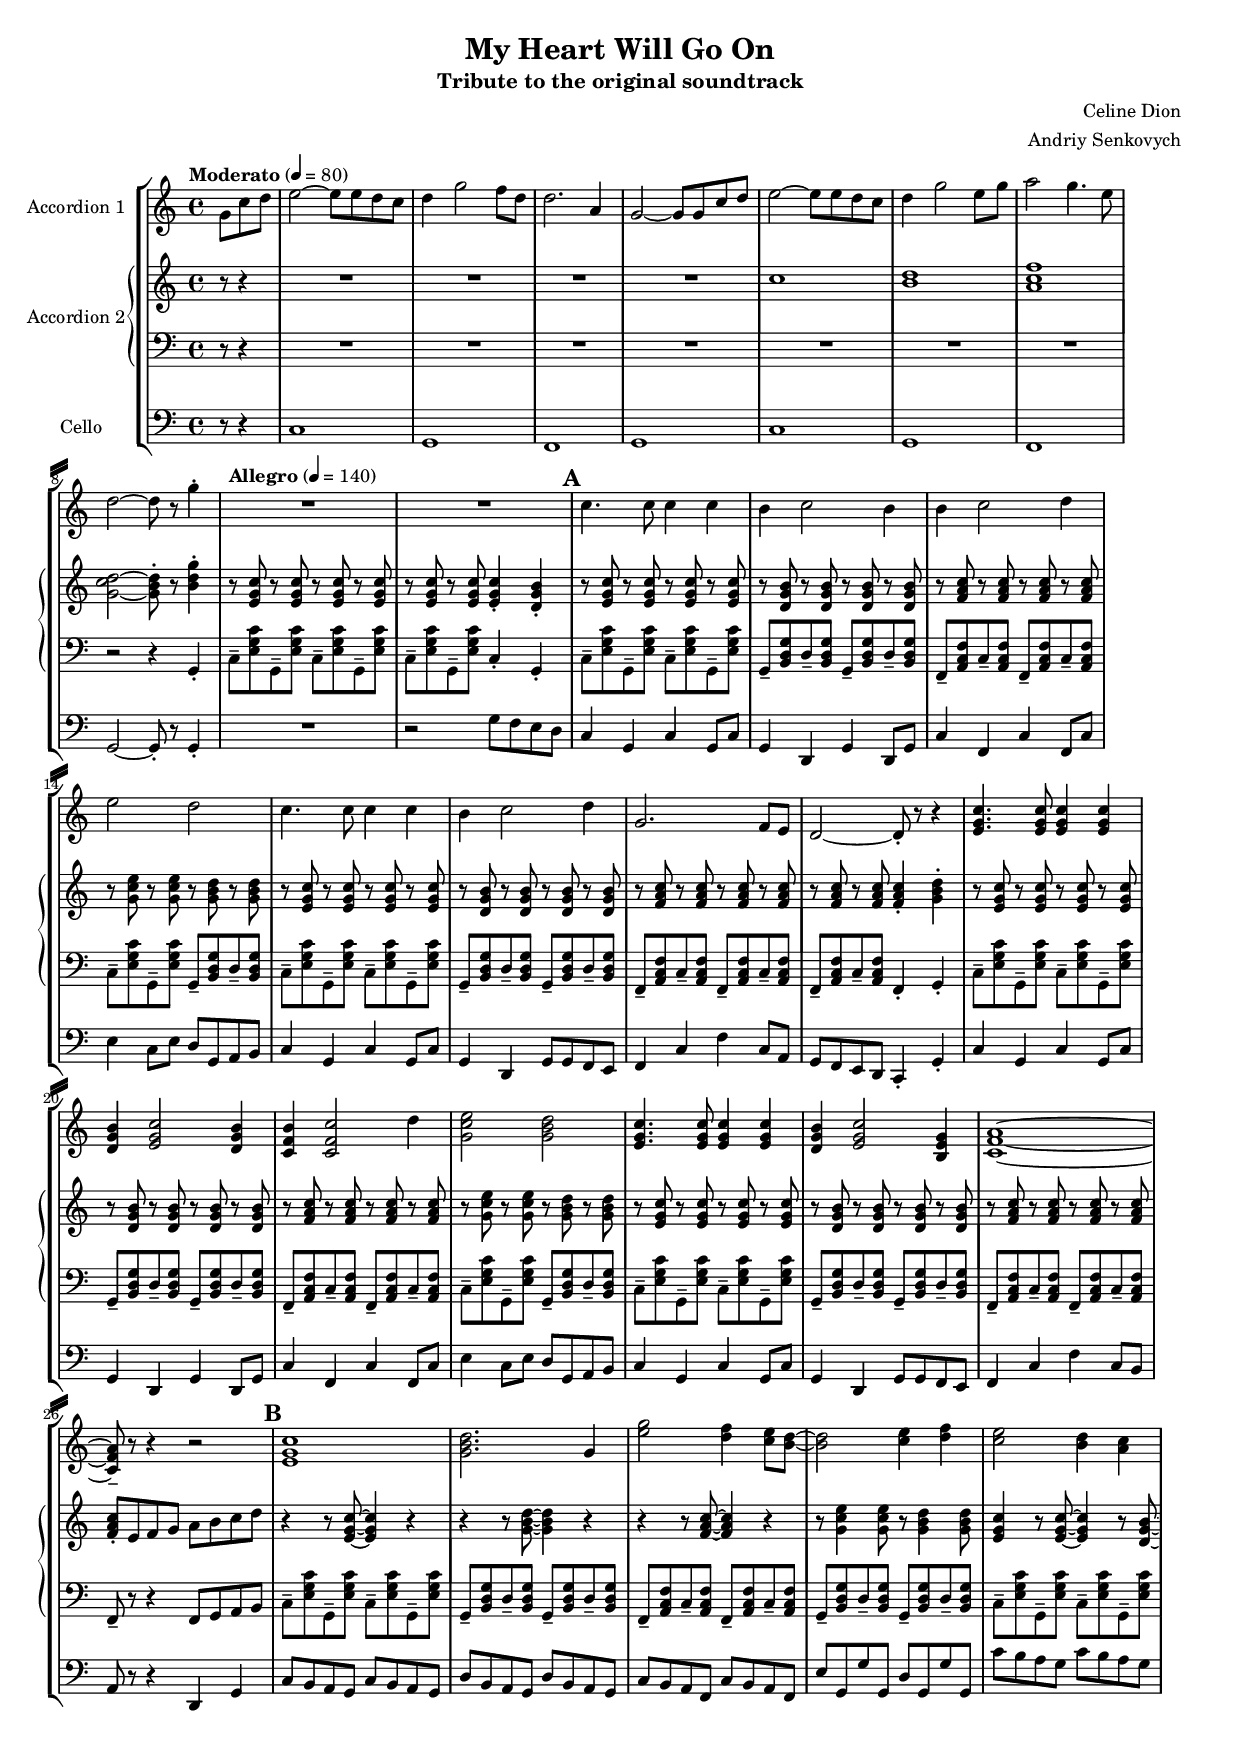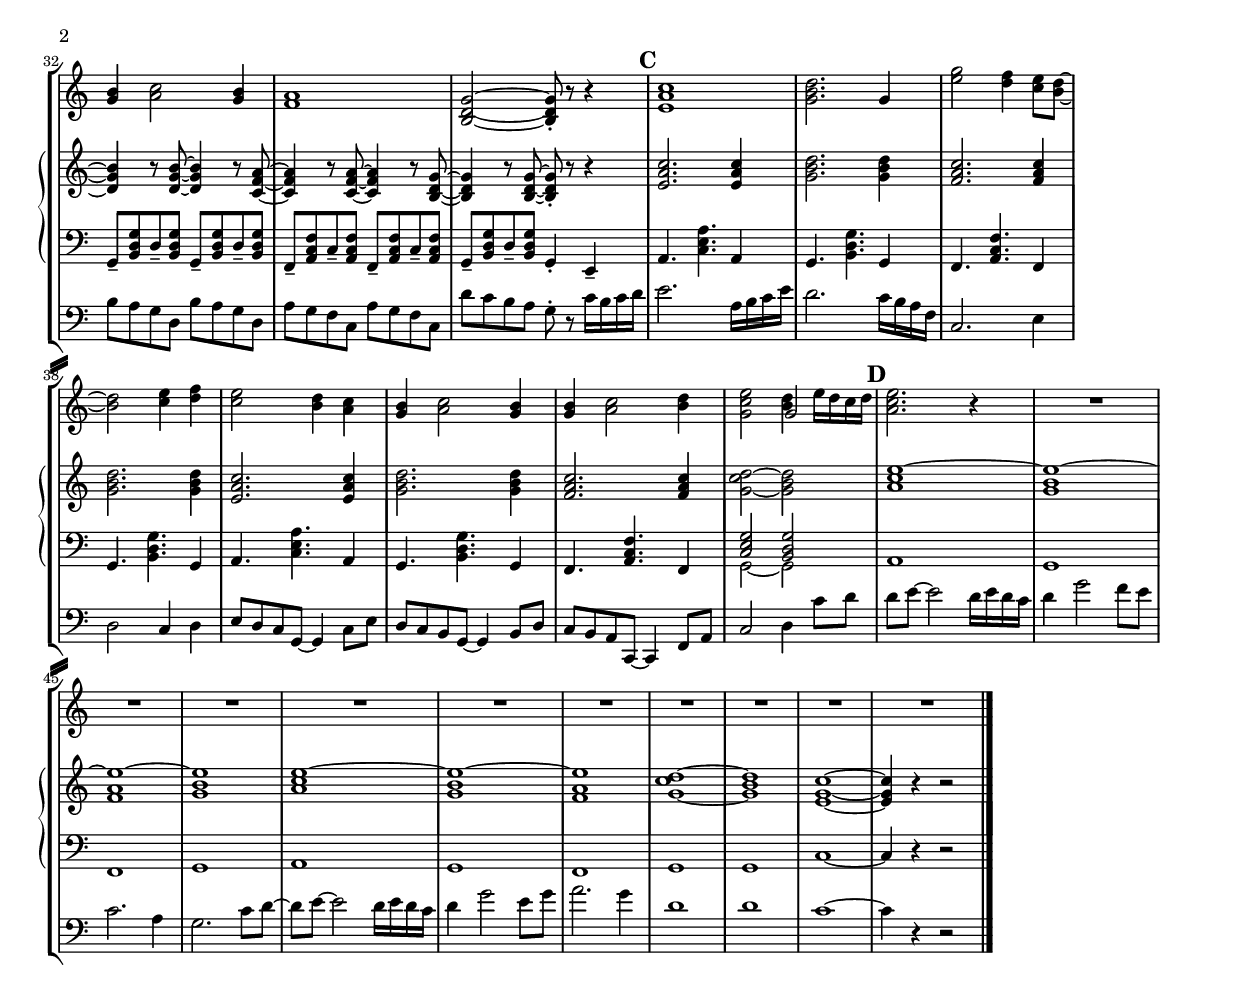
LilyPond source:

\version "2.10.0"
\include "deutsch.ly"
\header {
	composer = "Celine Dion"
	subtitle = "Tribute to the original soundtrack"
	title = "My Heart Will Go On"
	subsubtitle = ""
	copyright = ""
	arranger = "Andriy Senkovych"
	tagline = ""
}

#(set-global-staff-size 16)

\include "src/settings.ly"
discant = \markup {
  \musicglyph #"accordion.accDiscant"
}
dot = \markup {
  \musicglyph #"accordion.accDot"
}

\layout { ragged-right = ##t }

% 16 voets register
accBasson = ^\markup {
  \combine
  \discant
  \raise #0.5 \dot
}

% een korig 8 en 16 voets register
accBandon = ^\markup {
  \combine
  \discant
  \combine
  \raise #0.5 \dot
  \raise #1.5 \dot
}

accVCello = ^\markup {
  \combine
  \discant
  \combine
  \raise #0.5 \dot
  \combine
  \raise #1.5 \dot
  \translate #'(1 . 0) \raise #1.5 \dot
}

% 4-8-16 voets register
accHarmon = ^\markup {
  \combine
  \discant
  \combine
  \raise #0.5 \dot
  \combine
  \raise #1.5 \dot
  \raise #2.5 \dot
}

accTrombon = ^\markup {
  \combine
  \discant
  \combine
  \raise #0.5 \dot
  \combine
  \raise #1.5 \dot
  \combine
  \translate #'(1 . 0) \raise #1.5 \dot
  \translate #'(-1 . 0) \raise #1.5 \dot
}

% eenkorig 4 en 16 voets register
accOrgan = ^\markup {
  \combine
  \discant
  \combine
  \raise #0.5 \dot
  \raise #2.5 \dot
}

accMaster = ^\markup {
  \combine
  \discant
  \combine
  \raise #0.5 \dot
  \combine
  \raise #1.5 \dot
  \combine
  \translate #'(1 . 0) \raise #1.5 \dot
  \combine
  \translate #'(-1 . 0) \raise #1.5 \dot
  \raise #2.5 \dot
}

accAccord = ^\markup {
  \combine
  \discant
  \combine
  \raise #1.5 \dot
  \combine
  \translate #'(1 . 0) \raise #1.5 \dot
  \combine
  \translate #'(-1 . 0) \raise #1.5 \dot
  \raise #2.5 \dot
}

accMusette = ^\markup {
  \combine
  \discant
  \combine
  \raise #1.5 \dot
  \combine
  \translate #'(1 . 0) \raise #1.5 \dot
  \translate #'(-1 . 0) \raise #1.5 \dot
}

accCeleste = ^\markup {
  \combine
  \discant
  \combine
  \raise #1.5 \dot
  \translate #'(-1 . 0) \raise #1.5 \dot
}

accOboe = ^\markup {
  \combine
  \discant
  \combine
  \raise #1.5 \dot
  \raise #2.5 \dot
}

accClarin = ^\markup {
  \combine
  \discant
  \raise #1.5 \dot
}

accPiccolo = ^\markup {
  \combine
  \discant 
  \raise #2.5 \dot
}

accViolin = ^\markup {
  \combine
  \discant
  \combine
  \raise #1.5 \dot
  \combine
  \translate #'(1 . 0) \raise #1.5 \dot
  \raise #2.5 \dot
}


accordionOne = \new Staff {
  \tag #'score \set Staff.instrumentName = "Accordion 1"
  \defaultKey
  \defaultTime
  \tag #'score \tag #'part \relative a' {
    \aTempo
    \partial 4. g8 c d
    e2~ e8 e d c
    d4 g2 f8 d
    d2. a4
    g2~ g8 g c d
    e2~ e8 e d c
    d4 g2 e8 g
    a2 g4. e8
    d2~ d8 r8 g4-.

    \bTempo

    R1*2

    \mark \default

    c,4. c8 c4 c4
    h4 c2 h4
    h4 c2 d4
    e2 d2

    c4. c8 c4 c4
    h4 c2 d4
    g,2. f8 e
    d2~ d8-. r8 r4

    <e g c>4. <e g c>8 <e g c>4 <e g c>4
    <d g h>4 <e g c>2 <d g h>4
    <c f h>4 <c f c'>2 d'4
    <g, c e>2 <g h d>2

    <e g c>4. <e g c>8 <e g c>4 <e g c>4
    <d g h>4 <e g c>2 <h e g>4
    <c f a>1~
    <c f a>8-- r8 r4 r2

    \mark \default

    <e g c>1
    <g h d>2. g4
    <e' g>2 <d f>4 <c e>8 <h d>8~
    <h d>2 <c e>4 <d f>4

    <c e>2 <h d>4 <a c>4
    <g h>4 <a c>2 <g h>4
    <f a>1
    <h, d g>2~ <h d g>8-. r8 r4

    <e a c>1
    <g h d>2. g4
    <e' g>2 <d f>4 <c e>8 <h d>8~
    <h d>2 <c e>4 <d f>4

    <c e>2 <h d>4 <a c>4
    <g h>4 <a c>2 <g h>4
    <g h>4 <a c>2 <h d>4
    <g c e>2 << { g2 }    \\ { <h d>4 e16 d c d }  >>

    \mark \default

    <a c e>2. r4

    R1*10

    \bar "|."
  }
}

accordionTwo = \new Staff {
  \defaultKey
  \defaultTime
  \tag #'score \tag #'part \relative c' {
    \aTempo
    \partial 4. r8 r4
    R1*4
    c'1
    <h d>1
    <a c f>1
    <g c d>2~ <g h d>8-. r8 <h d g>4-.

    \bTempo

    r8 <e, g c>8 \repeat unfold 3 {r8 <e g c>8}
    \repeat unfold 2 {r8 <e g c>8} <e g c>4-. <d g h>4-.

    \mark \default
    \repeat unfold 4 {r8 <e g c>8}
    \repeat unfold 4 {r8 <d g h>8}
    \repeat unfold 4 {r8 <f a c>8}
    \repeat unfold 2 {r8 <g c e>8} \repeat unfold 2 {r8 <g h d>8}

    \repeat unfold 4 {r8 <e g c>8}
    \repeat unfold 4 {r8 <d g h>8}
    \repeat unfold 4 {r8 <f a c>8}
    \repeat unfold 2 {r8 <f a c>8} <f a c>4-. <g h d>4-.

    \repeat unfold 4 {r8 <e g c>8}
    \repeat unfold 4 {r8 <d g h>8}
    \repeat unfold 4 {r8 <f a c>8}
    \repeat unfold 2 {r8 <g c e>8} \repeat unfold 2 {r8 <g h d>8}

    \repeat unfold 4 {r8 <e g c>8}
    \repeat unfold 4 {r8 <d g h>8}
    \repeat unfold 4 {r8 <f a c>8}
    <f a c>8-. e f g a h c d

    \mark \default

    r4 r8 <e, g c>8~ <e g c>4 r4
    r4 r8 <g h d>8~ <g h d>4 r4
    r4 r8 <f a c>8~ <f a c>4 r4
    r8 <g c e>4 <g c e>8 r8 <g h d>4 <g h d>8

    <e g c>4 r8 <e g c>8~ <e g c>4 r8 <d g h>8~
    <d g h>4 r8 <d g h>8~ <d g h>4 r8 <c f a>8~
    <c f a>4 r8 <c f a>8~ <c f a>4 r8 <h d g>8~
    <h d g>4 r8 <h d g>8~ <h d g>8-. r8 r4

    \mark \default

    <e a c>2. <e a c>4
    <g h d>2. <g h d>4
    <f a c>2. <f a c>4
    <g h d>2. <g h d>4

    <e a c>2. <e a c>4
    <g h d>2. <g h d>4
    <f a c>2. <f a c>4
    <g c d>2~ <g h d>2

    \mark \default

    <a c e>1~
    <g h e>1~
    <f a e'>1~
    <g h e>1

    <a c e>1~
    <g h e>1~
    <f a e'>1
    <g c d>1~
    <g h d>1
    <e g c>1~
    <e g c>4 r4 r2

    \bar "|."
  } 
}

accordionBass = \new Staff {
  \defaultKey
  \defaultTime
  \clef bass
  \tag #'score \tag #'part \relative c {
    \aTempo
    \partial 4. r8 r4
    R1*7
    r2 r4 g4-.

    \bTempo

    c8-- <e g c>8 g,8-- <e' g c>8 c8-- <e g c>8 g,8-- <e' g c>8
    c8-- <e g c>8 g,8-- <e' g c>8 c4-. g4-.

    \mark \default

    c8--  <e g c>8 g,8-- <e' g c>8 c8-- <e g c>8 g,8-- <e' g c>8
    g,8-- <h d g>8 d8--  <h  d g>8 g8-- <h d g>8 d8--  <h  d g>8
    f8--  <a c f>8 c8--  <a  c f>8 f8-- <a c f>8 c8--  <a  c f>8 
    c8--  <e g c>8 g,8-- <e' g c>8 g,8-- <h d g>8 d8--  <h  d g>8

    c8--  <e g c>8 g,8-- <e' g c>8 c8-- <e g c>8 g,8-- <e' g c>8
    g,8-- <h d g>8 d8--  <h  d g>8 g8-- <h d g>8 d8--  <h  d g>8
    f8--  <a c f>8 c8--  <a  c f>8 f8-- <a c f>8 c8--  <a  c f>8 
    f8--  <a c f>8 c8--  <a  c f>8 f4-. g4-.

    c8--  <e g c>8 g,8-- <e' g c>8 c8-- <e g c>8 g,8-- <e' g c>8
    g,8-- <h d g>8 d8--  <h  d g>8 g8-- <h d g>8 d8--  <h  d g>8
    f8--  <a c f>8 c8--  <a  c f>8 f8-- <a c f>8 c8--  <a  c f>8 
    c8--  <e g c>8 g,8-- <e' g c>8 g,8-- <h d g>8 d8--  <h  d g>8

    c8--  <e g c>8 g,8-- <e' g c>8 c8-- <e g c>8 g,8-- <e' g c>8
    g,8-- <h d g>8 d8--  <h  d g>8 g8-- <h d g>8 d8--  <h  d g>8
    f8--  <a c f>8 c8--  <a  c f>8 f8-- <a c f>8 c8--  <a  c f>8 
    f8--  r8 r4 f8 g a h

    \mark \default

    c8--  <e g c>8 g,8-- <e' g c>8 c8-- <e g c>8 g,8-- <e' g c>8
    g,8-- <h d g>8 d8--  <h  d g>8 g8-- <h d g>8 d8--  <h  d g>8
    f8--  <a c f>8 c8--  <a  c f>8 f8-- <a c f>8 c8--  <a  c f>8 
    g8--  <h d g>8 d8--  <h  d g>8 g8-- <h d g>8 d8--  <h  d g>8

    c8--  <e g c>8 g,8-- <e' g c>8 c8-- <e g c>8 g,8-- <e' g c>8
    g,8-- <h d g>8 d8--  <h  d g>8 g8-- <h d g>8 d8--  <h  d g>8
    f8--  <a c f>8 c8--  <a  c f>8 f8-- <a c f>8 c8--  <a  c f>8 
    g8--  <h d g>8 d8--  <h  d g>8 g4-. e4--

    a4. <c e a>4. a4
    g4. <h d g>4. g4
    f4. <a c f>4. f4
    g4. <h d g>4. g4

    a4. <c e a>4. a4
    g4. <h d g>4. g4
    f4. <a c f>4. f4
    << {<c' e g>2 <h d g>2} \\ {g2~ g2} >>

    a1
    g1
    f1
    g1

    a1
    g1
    f1
    g1
    g1
    c1~
    c4 r4 r2

    \bar "|."
  } 
}


cello = \new Staff {
  \tag #'score \set Staff.instrumentName = "Cello"
  \defaultKey
  \defaultTime
  \clef bass
  \tag #'score \tag #'part \relative c {
    \aTempo
    \set Score.skipBars = ##t
    \override Glissando #'style = #'trill
    
    \partial 4. r8 r4
    c1
    g1
    f1
    g1
    c1
    g1
    f1
    g2~ g8-. r8 g4-.

    \bTempo
    R1
    r2 g'8 f e d 

    \mark \default

    c4 g c g8 c
    g4 d g d8 g
    c4 f, c' f,8 c'
    e4 c8 e d8 g, a h

    c4 g c g8 c
    g4 d g8 g f e
    f4 c' f c8 a
    g8 f e d c4-. g'-.

    c4 g c g8 c
    g4 d g d8 g
    c4 f, c' f,8 c'
    e4 c8 e d8 g, a h

    c4 g c g8 c
    g4 d g8 g f e
    f4 c' f c8 h
    a8 r8 r4 d,4 g

    \mark \default

    c8 h a g c h a g
    d' h a g d' h a g
    c h a f c' h a f
    e' g, g' g, d' g, g' g,

    c'8 h a g c h a g
    h a g d h' a g d
    a' g f c a' g f c
    d' c h a g8-. r8 c16 h c d

    \mark \default

    e2. a,16 h c e
    d2. c16 h a f
    c2. e4
    d2~ c4 d

    e8 d c g~ g4 c8 e
    d8 c h g~ g4 h8 d
    c8 h a c,~c4 f8 a
    c2 d4 c'8 d

    \mark \default

    d8 e8~ e2 d16 e d c
    d4 g2 f8 e
    c2. a4
    g2. c8 d~

    d8 e8~ e2 d16 e d c
    d4 g2 e8 g
    a2. g4
    d1
    d1~
    c1~
    c4 r4 r2

    \bar "|."
  } 
}


{
  \set Score.markFormatter = #format-mark-box-numbers
  \new StaffGroup <<
    \accordionOne
    \new PianoStaff <<
      \set PianoStaff.instrumentName = #"Accordion 2"
      \accordionTwo
      \accordionBass
    >>
    \cello
  >>
}
\paper {
  system-separator-markup = \slashSeparator
}
\include "src/layout.ly"
